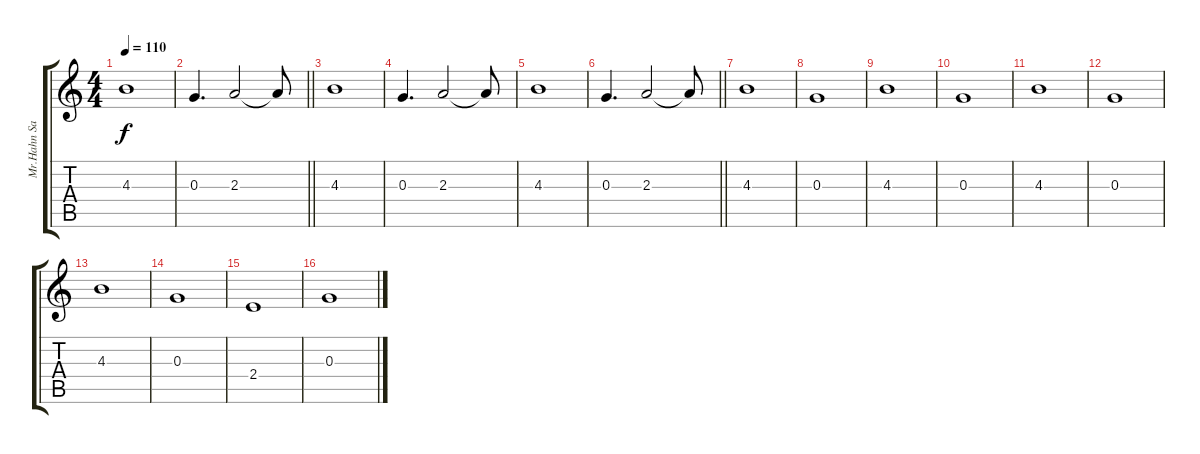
\track ("Mr.Hahn Sampler2" "Mr.Hahn Sa") {instrument distortionguitar}
\staff {score tabs}
\tuning (E4 B3 G3 D3 A2 E2) {hide}
\ts (4 4)
\tempo 110
\clef g2
\ks c
4.3.1{dy f} |
\barLineRight lightlight
0.3.4{d} 2.3.2 2.3{t}.8 |
4.3.1 |
0.3.4{d} 2.3.2 2.3{t}.8 |
4.3.1 |
\barLineRight lightlight
0.3.4{d} 2.3.2 2.3{t}.8 |
4.3.1 |
0.3.1 |
4.3.1 |
0.3.1 |
4.3.1 |
0.3.1 |
4.3.1 |
0.3.1 |
2.4.1 |
0.3.1
